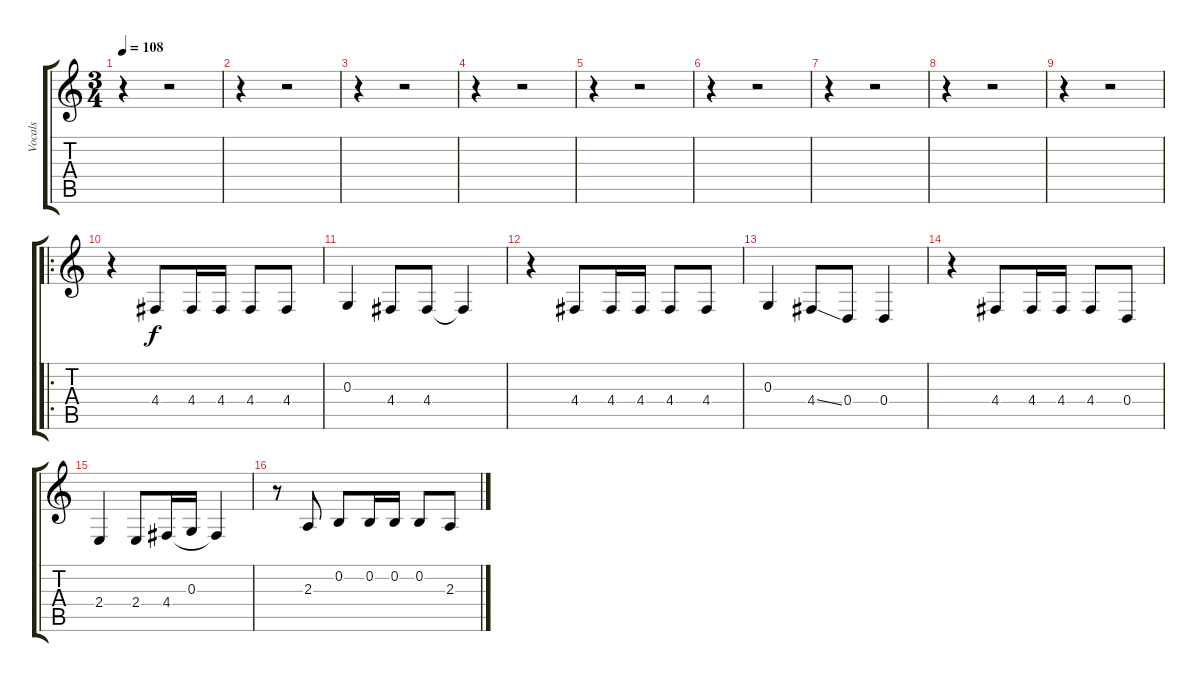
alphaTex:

\track ("Vocals" "Vocals") {instrument oboe}
\staff {score tabs}
\tuning (E4 B3 G3 D3 A2 E2) {hide}
\ts (3 4)
\tempo 108
\clef g2
\ks c
r.4{dy f} r.2 |
r.4 r.2 |
r.4 r.2 |
r.4 r.2 |
r.4 r.2 |
r.4 r.2 |
r.4 r.2 |
r.4 r.2 |
r.4 r.2 |
\ro
r.4 4.4.8 4.4.16 4.4.16 4.4.8 4.4.8 |
0.3.4 4.4.8 4.4.8 4.4{t}.4 |
r.4 4.4.8 4.4.16 4.4.16 4.4.8 4.4.8 |
0.3.4 4.4{ss}.8 0.4.8 0.4.4 |
r.4 4.4.8 4.4.16 4.4.16 4.4.8 0.4.8 |
2.4.4 2.4.8 4.4.16 0.3.16 4.4{t}.4 |
r.8 2.3.8 0.2.8 0.2.16 0.2.16 0.2.8 2.3.8
